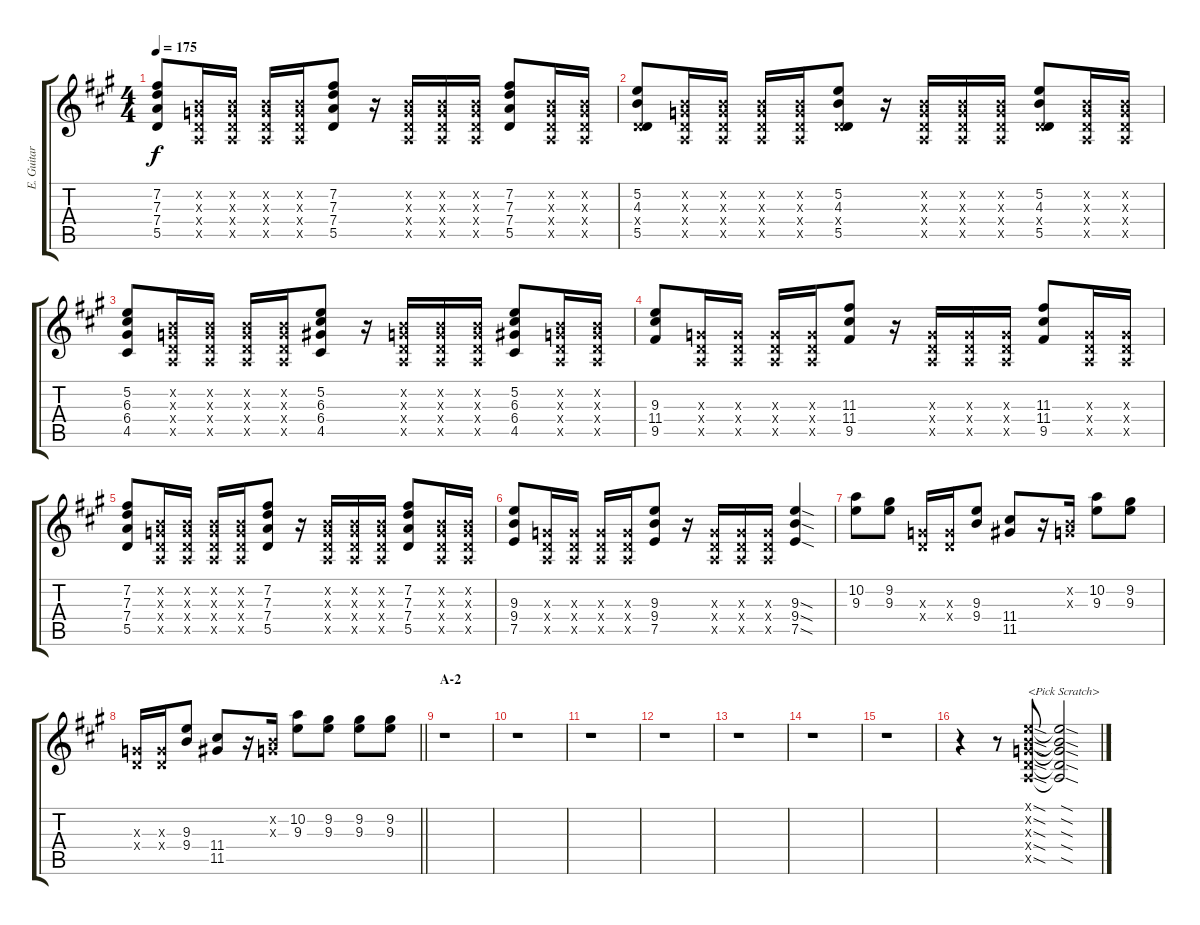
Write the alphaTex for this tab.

\track ("E. Guitar II" "E. Guitar ") {instrument overdrivenguitar}
\staff {score tabs}
\tuning (E4 B3 G3 D3 A2 E2) {hide}
\ts (4 4)
\tempo 175
\clef g2
\ks a
(7.2 7.3 7.4 5.5).8{dy f} (0.2{x} 0.3{x} 0.4{x} 0.5{x}).16 (0.2{x} 0.3{x} 0.4{x} 0.5{x}).16 (0.2{x} 0.3{x} 0.4{x} 0.5{x}).16 (0.2{x} 0.3{x} 0.4{x} 0.5{x}).16 (7.2 7.3 7.4 5.5).8 r.16 (0.2{x} 0.3{x} 0.4{x} 0.5{x}).16 (0.2{x} 0.3{x} 0.4{x} 0.5{x}).16 (0.2{x} 0.3{x} 0.4{x} 0.5{x}).16 (7.2 7.3 7.4 5.5).8 (0.2{x} 0.3{x} 0.4{x} 0.5{x}).16 (0.2{x} 0.3{x} 0.4{x} 0.5{x}).16 |
(5.2 4.3 0.4{x} 5.5).8 (0.2{x} 0.3{x} 0.4{x} 0.5{x}).16 (0.2{x} 0.3{x} 0.4{x} 0.5{x}).16 (0.2{x} 0.3{x} 0.4{x} 0.5{x}).16 (0.2{x} 0.3{x} 0.4{x} 0.5{x}).16 (5.2 4.3 0.4{x} 5.5).8 r.16 (0.2{x} 0.3{x} 0.4{x} 0.5{x}).16 (0.2{x} 0.3{x} 0.4{x} 0.5{x}).16 (0.2{x} 0.3{x} 0.4{x} 0.5{x}).16 (5.2 4.3 0.4{x} 5.5).8 (0.2{x} 0.3{x} 0.4{x} 0.5{x}).16 (0.2{x} 0.3{x} 0.4{x} 0.5{x}).16 |
(5.2 6.3 6.4 4.5).8 (0.2{x} 0.3{x} 0.4{x} 0.5{x}).16 (0.2{x} 0.3{x} 0.4{x} 0.5{x}).16 (0.2{x} 0.3{x} 0.4{x} 0.5{x}).16 (0.2{x} 0.3{x} 0.4{x} 0.5{x}).16 (5.2 6.3 6.4 4.5).8 r.16 (0.2{x} 0.3{x} 0.4{x} 0.5{x}).16 (0.2{x} 0.3{x} 0.4{x} 0.5{x}).16 (0.2{x} 0.3{x} 0.4{x} 0.5{x}).16 (5.2 6.3 6.4 4.5).8 (0.2{x} 0.3{x} 0.4{x} 0.5{x}).16 (0.2{x} 0.3{x} 0.4{x} 0.5{x}).16 |
(9.3 11.4 9.5).8 (0.3{x} 0.4{x} 0.5{x}).16 (0.3{x} 0.4{x} 0.5{x}).16 (0.3{x} 0.4{x} 0.5{x}).16 (0.3{x} 0.4{x} 0.5{x}).16 (11.3 11.4 9.5).8 r.16 (0.3{x} 0.4{x} 0.5{x}).16 (0.3{x} 0.4{x} 0.5{x}).16 (0.3{x} 0.4{x} 0.5{x}).16 (11.3 11.4 9.5).8 (0.3{x} 0.4{x} 0.5{x}).16 (0.3{x} 0.4{x} 0.5{x}).16 |
(7.2 7.3 7.4 5.5).8 (0.2{x} 0.3{x} 0.4{x} 0.5{x}).16 (0.2{x} 0.3{x} 0.4{x} 0.5{x}).16 (0.2{x} 0.3{x} 0.4{x} 0.5{x}).16 (0.2{x} 0.3{x} 0.4{x} 0.5{x}).16 (7.2 7.3 7.4 5.5).8 r.16 (0.2{x} 0.3{x} 0.4{x} 0.5{x}).16 (0.2{x} 0.3{x} 0.4{x} 0.5{x}).16 (0.2{x} 0.3{x} 0.4{x} 0.5{x}).16 (7.2 7.3 7.4 5.5).8 (0.2{x} 0.3{x} 0.4{x} 0.5{x}).16 (0.2{x} 0.3{x} 0.4{x} 0.5{x}).16 |
(9.3 9.4 7.5).8 (0.3{x} 0.4{x} 0.5{x}).16 (0.3{x} 0.4{x} 0.5{x}).16 (0.3{x} 0.4{x} 0.5{x}).16 (0.3{x} 0.4{x} 0.5{x}).16 (9.3 9.4 7.5).8 r.16 (0.3{x} 0.4{x} 0.5{x}).16 (0.3{x} 0.4{x} 0.5{x}).16 (0.3{x} 0.4{x} 0.5{x}).16 (9.3{sod} 9.4{sod} 7.5{sod}).4 |
(10.2 9.3).8 (9.2 9.3).8 (0.3{x} 0.4{x}).16 (0.3{x} 0.4{x}).16 (9.3 9.4).8 (11.4 11.5).8 r.16 (0.2{x} 0.3{x}).16 (10.2 9.3).8 (9.2 9.3).8 |
\barLineRight lightlight
(0.3{x} 0.4{x}).16 (0.3{x} 0.4{x}).16 (9.3 9.4).8 (11.4 11.5).8 r.16 (0.2{x} 0.3{x}).16 (10.2 9.3).8 (9.2 9.3).8 (9.2 9.3).8 (9.2 9.3).8 |
\section ("" "A-2")
r.1 |
r.1 |
r.1 |
r.1 |
r.1 |
r.1 |
r.1 |
r.4 r.8 (0.1{sod x} 0.2{sod x} 0.3{sod x} 0.4{sod x} 0.5{sod x}).8{txt "<Pick Scratch>"} (0.1{sod t} 0.2{sod t} 0.3{sod t} 0.4{sod t} 0.5{sod t}).2
